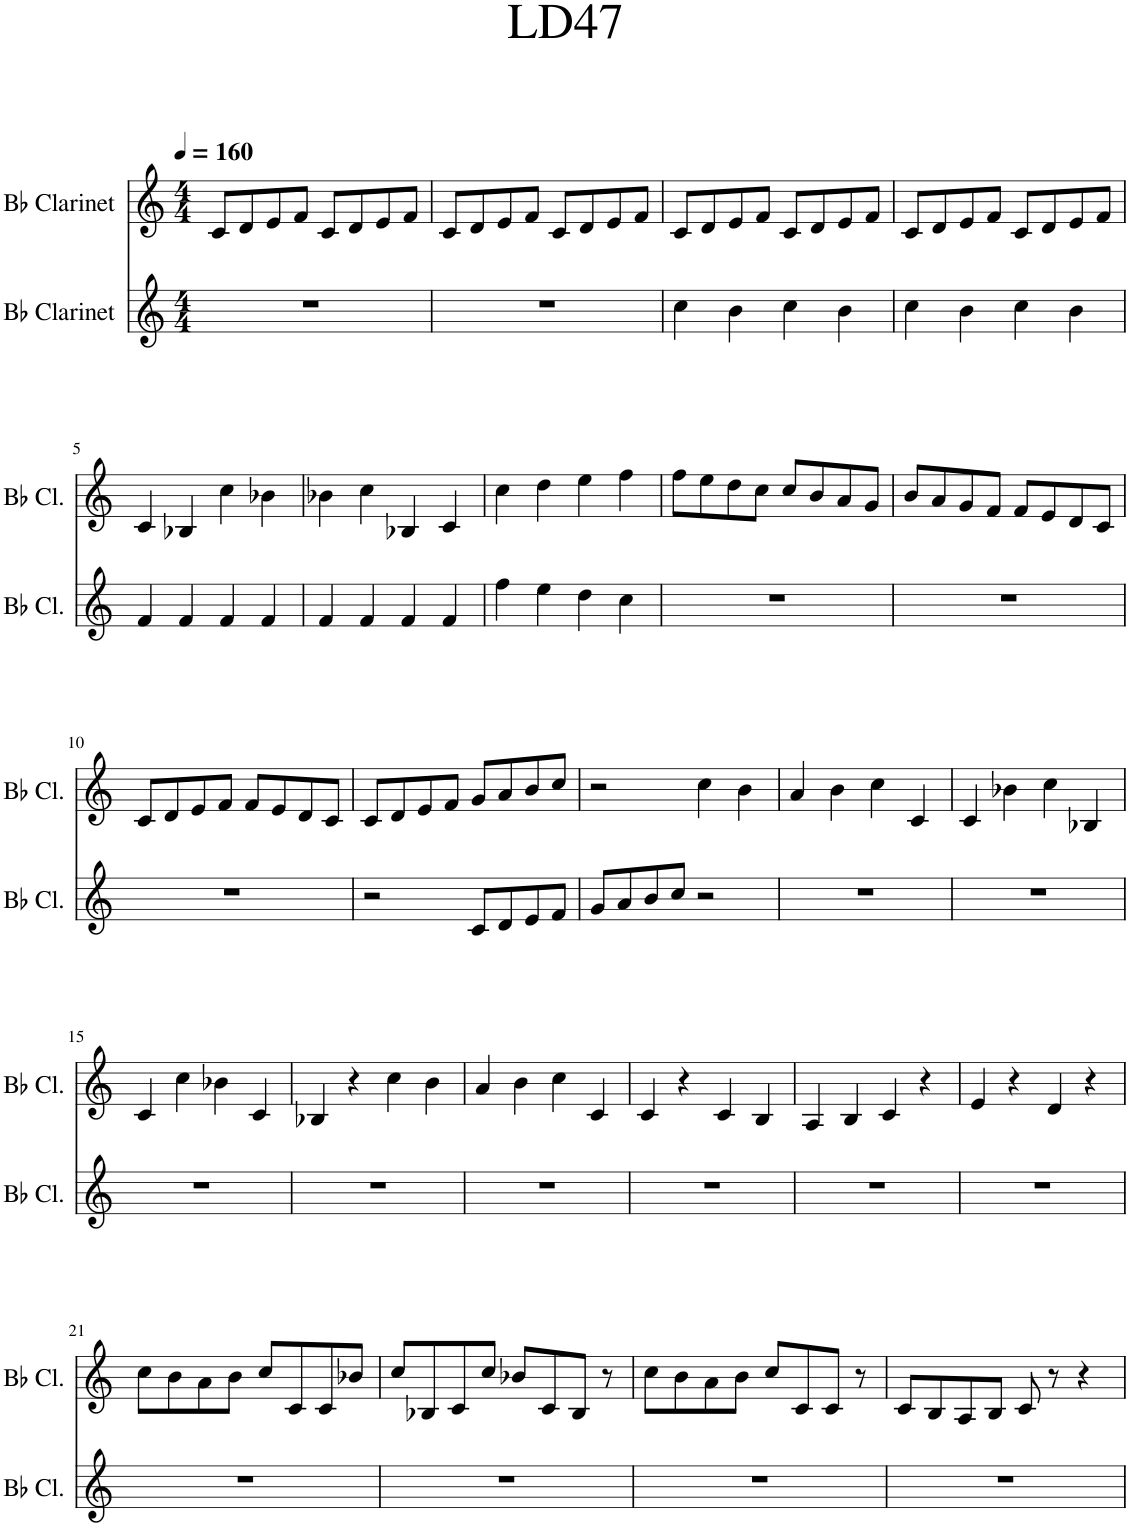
**kern	**kern
*part2	*part1
*staff2	*staff1
*I"Bb Clarinet	*I"Bb Clarinet
*I'Bb Cl.	*I'Bb Cl.
*clefG2	*clefG2
*Trd1c2	*Trd1c2
*k[]	*k[]
*M4/4	*M4/4
*MM160	*MM160
=1	=1
1r	8c/L
.	8d/
.	8e/
.	8f/J
.	8c/L
.	8d/
.	8e/
.	8f/J
=2	=2
1r	8c/L
.	8d/
.	8e/
.	8f/J
.	8c/L
.	8d/
.	8e/
.	8f/J
=3	=3
4cc\	8c/L
.	8d/
4b\	8e/
.	8f/J
4cc\	8c/L
.	8d/
4b\	8e/
.	8f/J
=4	=4
4cc\	8c/L
.	8d/
4b\	8e/
.	8f/J
4cc\	8c/L
.	8d/
4b\	8e/
.	8f/J
!!LO:LB:g=z
=5	=5
4f/	4c/
4f/	4B-X/
4f/	4cc\
4f/	4b-X\
=6	=6
4f/	4b-X\
4f/	4cc\
4f/	4B-X/
4f/	4c/
=7	=7
4ff\	4cc\
4ee\	4dd\
4dd\	4ee\
4cc\	4ff\
=8	=8
1r	8ff\L
.	8ee\
.	8dd\
.	8cc\J
.	8cc/L
.	8b/
.	8a/
.	8g/J
=9	=9
1r	8b/L
.	8a/
.	8g/
.	8f/J
.	8f/L
.	8e/
.	8d/
.	8c/J
!!LO:LB:g=z
=10	=10
1r	8c/L
.	8d/
.	8e/
.	8f/J
.	8f/L
.	8e/
.	8d/
.	8c/J
=11	=11
2r	8c/L
.	8d/
.	8e/
.	8f/J
8c/L	8g/L
8d/	8a/
8e/	8b/
8f/J	8cc/J
=12	=12
8g/L	2r
8a/	.
8b/	.
8cc/J	.
2r	4cc\
.	4b\
=13	=13
1r	4a/
.	4b\
.	4cc\
.	4c/
=14	=14
1r	4c/
.	4b-X\
.	4cc\
.	4B-X/
!!LO:LB:g=z
=15	=15
1r	4c/
.	4cc\
.	4b-X\
.	4c/
=16	=16
1r	4B-X/
.	4r
.	4cc\
.	4b\
=17	=17
1r	4a/
.	4b\
.	4cc\
.	4c/
=18	=18
1r	4c/
.	4r
.	4c/
.	4B/
=19	=19
1r	4A/
.	4B/
.	4c/
.	4r
=20	=20
1r	4e/
.	4r
.	4d/
.	4r
!!LO:LB:g=z
=21	=21
1r	8cc\L
.	8b\
.	8a\
.	8b\J
.	8cc/L
.	8c/
.	8c/
.	8b-X/J
=22	=22
1r	8cc/L
.	8B-X/
.	8c/
.	8cc/J
.	8b-X/L
.	8c/
.	8B-/J
.	8r
=23	=23
1r	8cc\L
.	8b\
.	8a\
.	8b\J
.	8cc/L
.	8c/
.	8c/J
.	8r
=24	=24
1r	8c/L
.	8B/
.	8A/
.	8B/J
.	8c/
.	8r
.	4r
=	=
*-	*-
